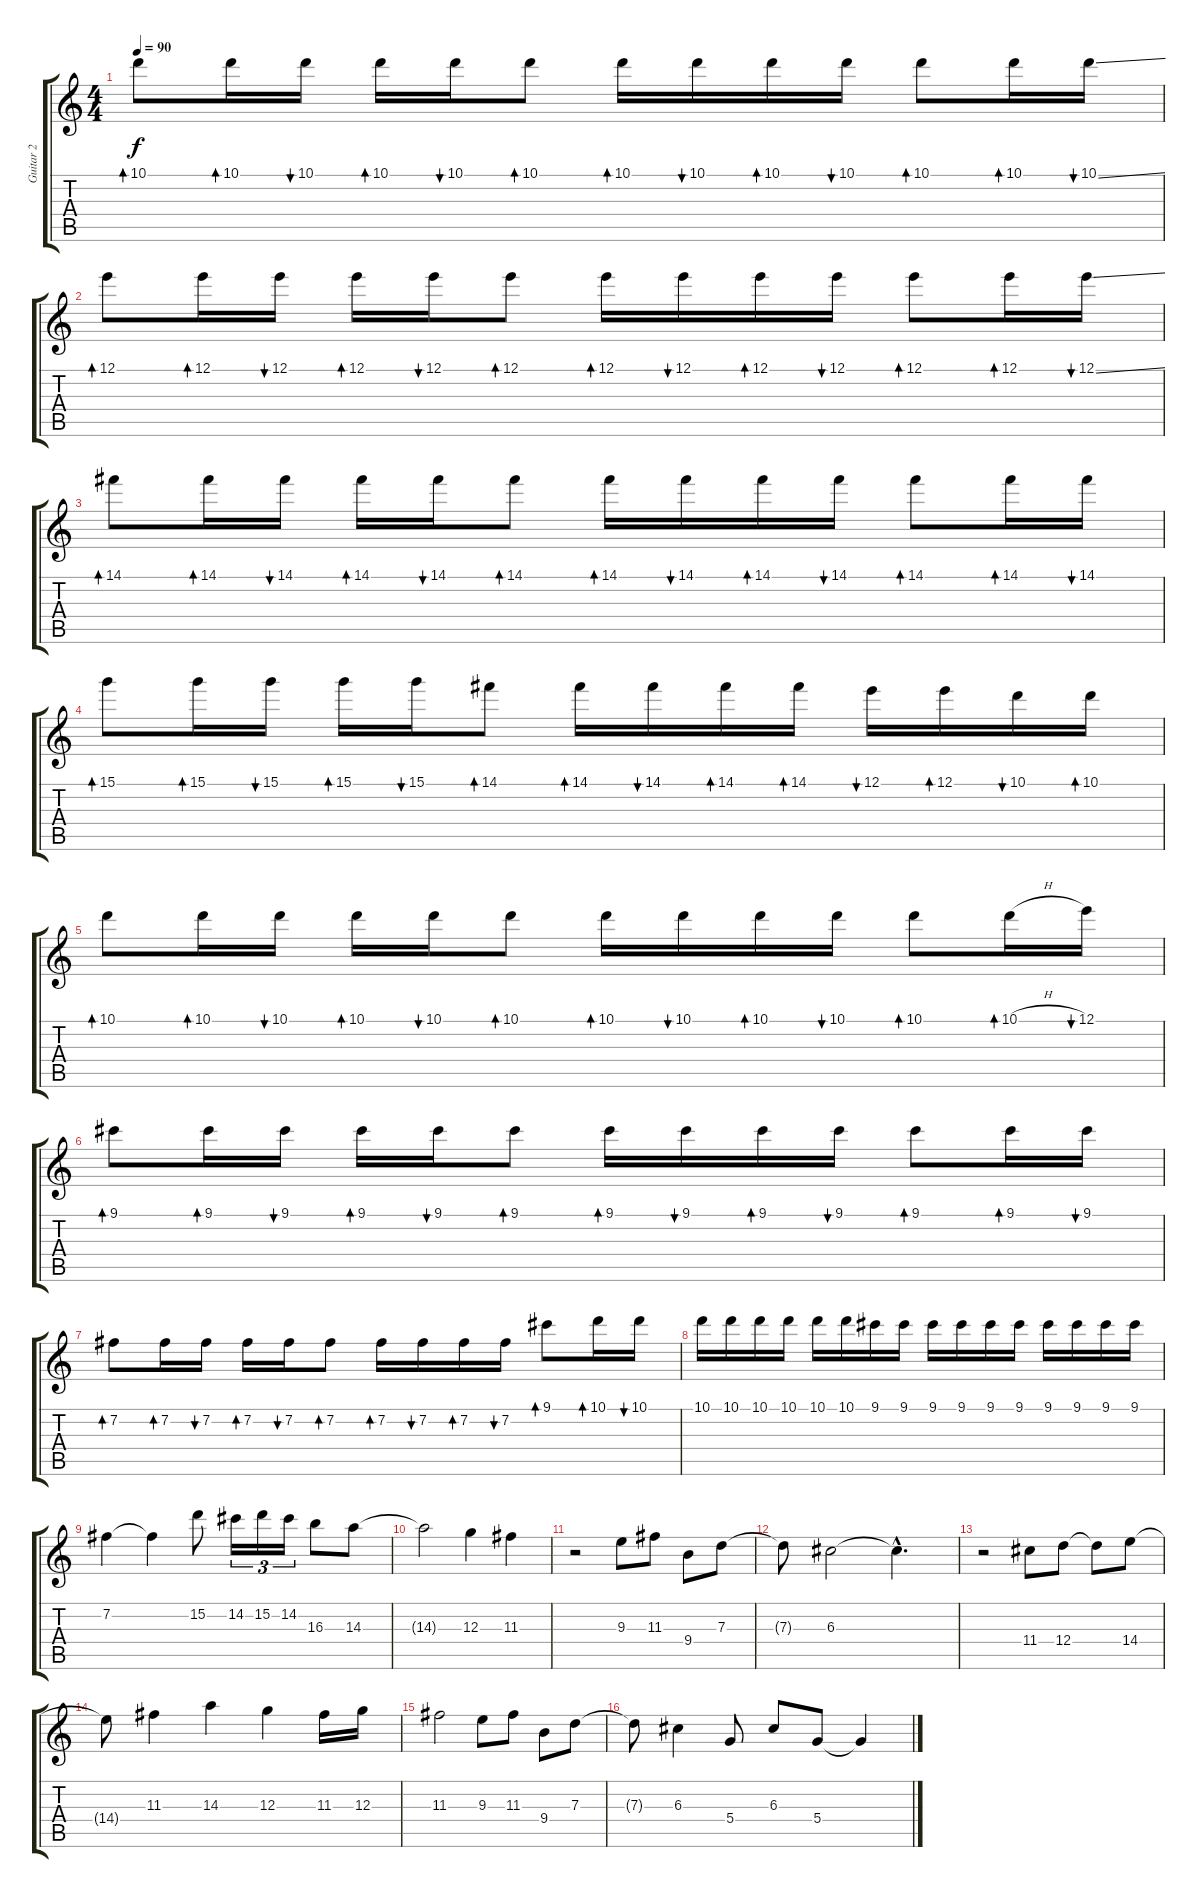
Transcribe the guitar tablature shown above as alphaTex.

\track ("Guitar 2" "Guitar 2") {instrument electricguitarjazz}
\staff {score tabs}
\tuning (E4 B3 G3 D3 A2 E2) {hide}
\ts (4 4)
\tempo 90
\clef g2
\ks c
10.1.8{bd 120 dy f} 10.1.16{bd 120} 10.1.16{bu 120} 10.1.16{bd 120} 10.1.16{bu 120} 10.1.8{bd 120} 10.1.16{bd 120} 10.1.16{bu 120} 10.1.16{bd 120} 10.1.16{bu 120} 10.1.8{bd 120} 10.1.16{bd 120} 10.1{ss}.16{bu 120} |
12.1.8{bd 120} 12.1.16{bd 120} 12.1.16{bu 120} 12.1.16{bd 120} 12.1.16{bu 120} 12.1.8{bd 120} 12.1.16{bd 120} 12.1.16{bu 120} 12.1.16{bd 120} 12.1.16{bu 120} 12.1.8{bd 120} 12.1.16{bd 120} 12.1{ss}.16{bu 120} |
14.1.8{bd 120} 14.1.16{bd 120} 14.1.16{bu 120} 14.1.16{bd 120} 14.1.16{bu 120} 14.1.8{bd 120} 14.1.16{bd 120} 14.1.16{bu 120} 14.1.16{bd 120} 14.1.16{bu 120} 14.1.8{bd 120} 14.1.16{bd 120} 14.1.16{bu 120} |
15.1.8{bd 120} 15.1.16{bd 120} 15.1.16{bu 120} 15.1.16{bd 120} 15.1.16{bu 120} 14.1.8{bd 120} 14.1.16{bd 120} 14.1.16{bu 120} 14.1.16{bd 120} 14.1.16{bd 120} 12.1.16{bu 120} 12.1.16{bd 120} 10.1.16{bu 120} 10.1.16{bd 120} |
10.1.8{bd 120} 10.1.16{bd 120} 10.1.16{bu 120} 10.1.16{bd 120} 10.1.16{bu 120} 10.1.8{bd 120} 10.1.16{bd 120} 10.1.16{bu 120} 10.1.16{bd 120} 10.1.16{bu 120} 10.1.8{bd 120} 10.1{h}.16{bd 120} 12.1.16{bu 120} |
9.1.8{bd 120} 9.1.16{bd 120} 9.1.16{bu 120} 9.1.16{bd 120} 9.1.16{bu 120} 9.1.8{bd 120} 9.1.16{bd 120} 9.1.16{bu 120} 9.1.16{bd 120} 9.1.16{bu 120} 9.1.8{bd 120} 9.1.16{bd 120} 9.1.16{bu 120} |
7.2.8{bd 120} 7.2.16{bd 120} 7.2.16{bu 120} 7.2.16{bd 120} 7.2.16{bu 120} 7.2.8{bd 120} 7.2.16{bd 120} 7.2.16{bu 120} 7.2.16{bd 120} 7.2.16{bu 120} 9.1.8{bd 120} 10.1.16{bd 120} 10.1.16{bu 120} |
10.1.16 10.1.16 10.1.16 10.1.16 10.1.16 10.1.16 9.1.16 9.1.16 9.1.16 9.1.16 9.1.16 9.1.16 9.1.16 9.1.16 9.1.16 9.1.16 |
7.2.4 7.2{t}.4 15.2.8 14.2.16{tu (3 2)} 15.2.16{tu (3 2)} 14.2.16{tu (3 2)} 16.3.8 14.3.8 |
14.3{t}.2 12.3.4 11.3.4 |
r.2 9.3.8 11.3.8 9.4.8 7.3.8 |
7.3{t}.8 6.3.2 6.3{hac t}.4{d} |
r.2 11.4.8 12.4.8 12.4{t}.8 14.4.8 |
14.4{t}.8 11.3.4 14.3.4 12.3.4 11.3.16 12.3.16 |
11.3.2 9.3.8 11.3.8 9.4.8 7.3.8 |
7.3{t}.8 6.3.4 5.4.8 6.3.8 5.4.8 5.4{t}.4
